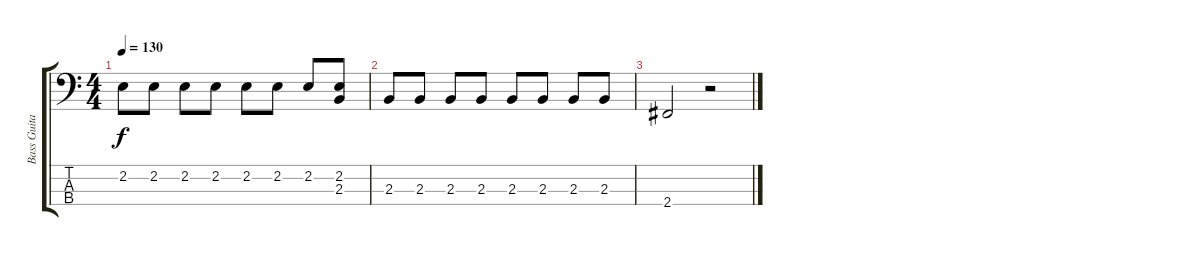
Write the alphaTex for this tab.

\track ("Bass Guitar" "Bass Guita") {instrument acousticguitarsteel}
\staff {score tabs}
\tuning (G2 D2 A1 E1) {hide}
\ts (4 4)
\tempo 130
\clef f4
\ks c
2.2.8{dy f} 2.2.8 2.2.8 2.2.8 2.2.8 2.2.8 2.2.8 (2.2 2.3).8 |
2.3.8 2.3.8 2.3.8 2.3.8 2.3.8 2.3.8 2.3.8 2.3.8 |
2.4.2 r.2
